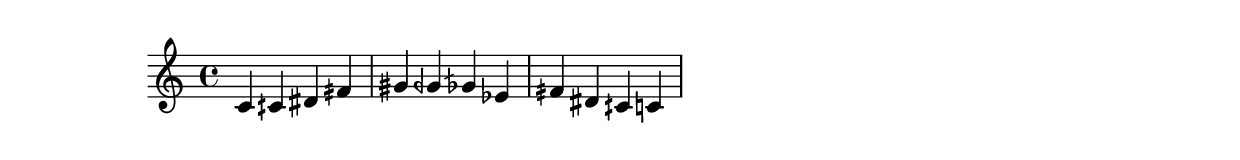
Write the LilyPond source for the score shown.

%% Do not edit this file; it is auto-generated from input/new
%% This file is in the public domain.
\version "2.13.1"
\header {
  texidoces = "
El «Makam» es un tipo de melodía de Turquía que
utiliza intervalos microtonales de 1/9 de tono.  Consulte el
archivo de inicio @code{makam.ly} (véase el 'Manual de
aprendizaje @version{}, 4.6.3 Otras fuentes de información' para
averiguar la situación de este archivo) para ver detalles de los
nombres de las notas y las alteraciones.

"
  doctitlees = "El «Makam»"

  
%% Translation of GIT committish :<0364058d18eb91836302a567c18289209d6e9706>
  texidocde = "
Makam ist eine türkische Melodie, in der 1/9-Tonabstände
eingesetzt werden.  Sehen Sie sich die Initialisierungsdatei
@code{makam.ly} für weiter Information zu Tonhöhenbezeichnungen
und Alterationen an (siehe
Handbuch zum Lernen @version{}, 4.6.3 Weitere Information zu
Hinweisen, wo diese Datei gespeichert ist)."
  
  doctitlede = "Makam-Beispiel"

  lsrtags = "pitches,world-music"
  texidoc = "Makam is a type of melody from Turkey using 1/9th-tone
microtonal alterations.  Consult the initialization file
@code{makam.ly} (see the `Learning Manual @version{},
4.6.3 Other sources of information' for the location of this file)
for details of pitch names and alterations."
  doctitle = "Makam example"
} % begin verbatim


% Initialize makam settings
\include "makam.ly"

\relative c' {
  \set Staff.keySignature = #`((6 . ,(- KOMA)) (3 . ,BAKIYE))
  c4 cc db fk
  gbm4 gfc gfb efk
  fk4 db cc c
}
